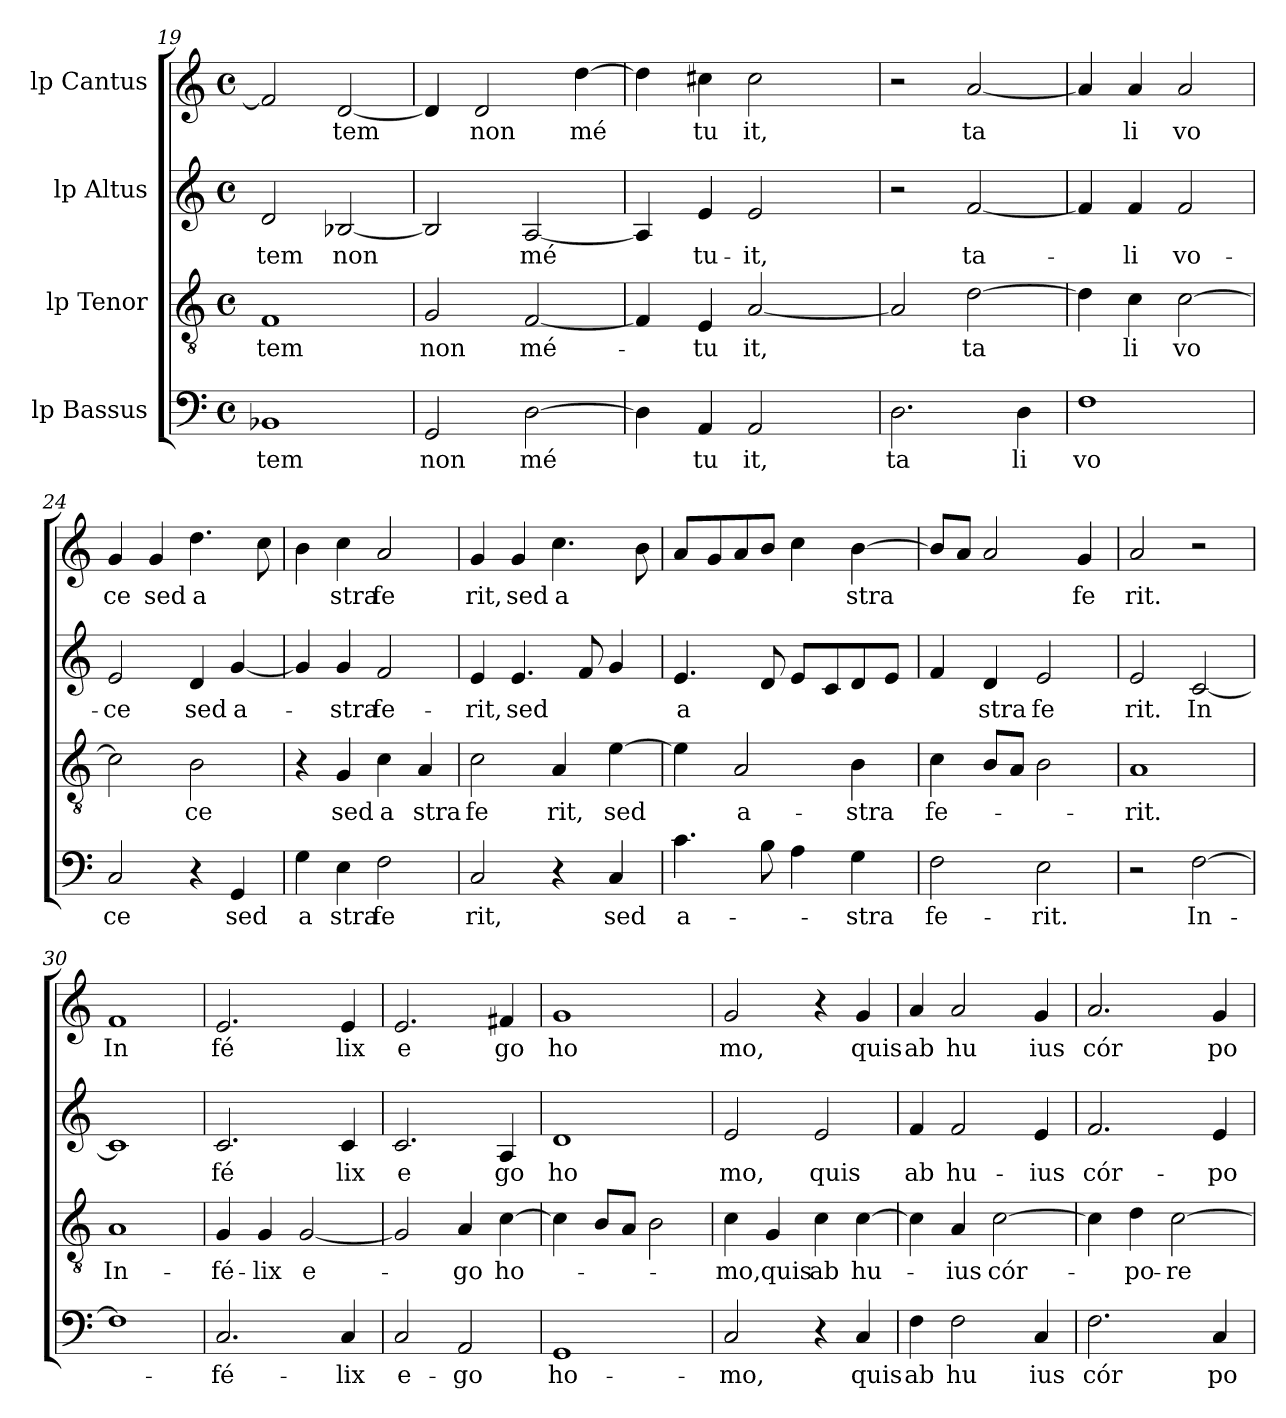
**kern	**text	**kern	**text	**kern	**text	**kern	**text
*part4	*part4	*part3	*part3	*part2	*part2	*part1	*part1
*staff4	*staff4	*staff3	*staff3	*staff2	*staff2	*staff1	*staff1
*I"lp Bassus	*	*I"lp Tenor	*	*I"lp Altus	*	*I"lp Cantus	*
*clefF4	*	*clefGv2	*	*clefG2	*	*clefG2	*
*M4/4	*	*M4/4	*	*M4/4	*	*M4/4	*
*met(c)	*	*met(c)	*	*met(c)	*	*met(c)	*
=19	=19	=19	=19	=19	=19	=19	=19
!	!LO:LY:b:cj	!	!LO:LY:b:cj	!	!LO:LY:b:cj	!	!
1BB-X	tem	1F	-tem	2d/	tem	2f/]	.
!	!	!	!	!	!LO:LY:b:cj	!	!LO:LY:b:cj
.	.	.	.	[<2B-X/	non	[<2d/	tem
=20	=20	=20	=20	=20	=20	=20	=20
!	!LO:LY:b:cj	!	!LO:LY:b:cj	!	!	!	!
2GG/	non	2G/	non	2B-/]	.	4d/]	.
!	!	!	!	!	!	!	!LO:LY:b:cj
.	.	.	.	.	.	2d/	non
!	!LO:LY:b:cj	!	!LO:LY:b:cj	!	!LO:LY:b:cj	!	!
[<2D\	mé	[>2F/	mé-	[>2A/	mé	.	.
!	!	!	!	!	!	!	!LO:LY:b:cj
.	.	.	.	.	.	[>4dd\	mé
!!LO:LB:g=z
=21	=21	=21	=21	=21	=21	=21	=21
*	*	*^	*	*^	*	*^	*
4D\]	.	4F/]	32.ryy	.	4A/]	32.ryy	.	4dd\]	32.ryy	.
.	.	.	2ryy	.	.	2ryy	.	.	2ryy	.
!	!LO:LY:b:cj	!	!	!LO:LY:b:cj	!	!	!LO:LY:b:cj	!	!	!LO:LY:b:cj
4AA/	tu	4E/	.	-tu	4e/	.	tu-	4cc#X\	.	tu
!	!LO:LY:b:cj	!	!	!LO:LY:b:cj	!	!	!LO:LY:b:cj	!	!	!LO:LY:b:cj
2AA/	it,	[<2A/	.	it,	2e/	.	-it,	2cc#\	.	it,
.	.	.	4ryy	.	.	4ryy	.	.	4ryy	.
.	.	.	8ryy	.	.	8ryy	.	.	8ryy	.
.	.	.	16ryy	.	.	16ryy	.	.	16ryy	.
.	.	.	64ryy	.	.	64ryy	.	.	64ryy	.
=22	=22	=22	=22	=22	=22	=22	=22	=22	=22	=22
!	!LO:LY:b:cj	!	!	!	!	!	!	!	!	!
*	*	*v	*v	*	*	*	*	*v	*v	*
*	*	*	*	*v	*v	*	*	*
2.D\	ta	2A/]	.	2r	.	2r	.
!	!	!	!LO:LY:b:cj	!	!LO:LY:b:cj	!	!LO:LY:b:cj
.	.	[>2d\	ta	[<2f/	ta-	[<2a/	ta
!	!LO:LY:b:cj	!	!	!	!	!	!
4D\	li	.	.	.	.	.	.
=23	=23	=23	=23	=23	=23	=23	=23
!	!LO:LY:b:cj	!	!	!	!	!	!
1F	vo	4d\]	.	4f/]	.	4a/]	.
!	!	!	!LO:LY:b:cj	!	!LO:LY:b:cj	!	!LO:LY:b:cj
.	.	4c\	li	4f/	-li	4a/	li
!	!	!	!LO:LY:b:cj	!	!LO:LY:b:cj	!	!LO:LY:b:cj
.	.	[>2c\	vo	2f/	vo-	2a/	vo
=24	=24	=24	=24	=24	=24	=24	=24
!	!LO:LY:b:cj	!	!	!	!LO:LY:b:cj	!	!LO:LY:b:cj
2C/	ce	2c\]	.	2e/	-ce	4g/	ce
!	!	!	!	!	!	!	!LO:LY:b:cj
.	.	.	.	.	.	4g/	sed
!	!	!	!LO:LY:b:cj	!	!LO:LY:b:cj	!	!LO:LY:b:cj
4r	.	2B\	ce	4d/	sed	4.dd\	a
!	!LO:LY:b:cj	!	!	!	!LO:LY:b:cj	!	!
4GG/	sed	.	.	[<4g/	a-	.	.
.	.	.	.	.	.	8cc\	.
=25	=25	=25	=25	=25	=25	=25	=25
!	!LO:LY:b:cj	!	!	!	!	!	!
4G\	a	4r	.	4g/]	.	4b\	.
!	!LO:LY:b:cj	!	!LO:LY:b:cj	!	!LO:LY:b:cj	!	!LO:LY:b:cj
4E\	stra	4G/	sed	4g/	-stra	4cc\	stra
!	!LO:LY:b:cj	!	!LO:LY:b:cj	!	!LO:LY:b:cj	!	!LO:LY:b:cj
2F\	fe	4c\	a	2f/	fe-	2a/	fe
!	!	!	!LO:LY:b:cj	!	!	!	!
.	.	4A/	stra	.	.	.	.
=26	=26	=26	=26	=26	=26	=26	=26
!	!LO:LY:b:cj	!	!LO:LY:b:cj	!	!LO:LY:b:cj	!	!LO:LY:b:cj
2C/	rit,	2c\	fe	4e/	-rit,	4g/	rit,
!	!	!	!	!	!LO:LY:b	!	!LO:LY:b:cj
.	.	.	.	4.e/	sed	4g/	sed
!	!	!	!LO:LY:b:cj	!	!	!	!LO:LY:b:cj
4r	.	4A/	rit,	.	.	4.cc\	a
.	.	.	.	8f/	.	.	.
!	!LO:LY:b:cj	!	!LO:LY:b:cj	!	!	!	!
4C/	sed	[>4e\	sed	4g/	.	.	.
.	.	.	.	.	.	8b\	.
!!LO:PB:g=z
=27	=27	=27	=27	=27	=27	=27	=27
!	!LO:LY:b:cj	!	!	!	!LO:LY:b:cj	!	!
*	*	*	*	*	*	*^	*
4.c\	a-	4e\]	.	4.e/	a	8a/L	16.ryy	.
.	.	.	.	.	.	.	2ryy	.
.	.	.	.	.	.	8g/	.	.
!	!	!	!LO:LY:b:cj	!	!	!	!	!
.	.	2A/	a-	.	.	8a/	.	.
8B\	.	.	.	8d/	.	8b/J	.	.
4A\	.	.	.	8e/L	.	4cc\	.	.
.	.	.	.	.	.	.	4ryy	.
.	.	.	.	8c/	.	.	.	.
!	!LO:LY:b:cj	!	!LO:LY:b:cj	!	!	!	!	!LO:LY:b
4G\	-stra	4B\	-stra	8d/	.	[>4b\	.	stra
.	.	.	.	.	.	.	8ryy	.
.	.	.	.	8e/J	.	.	.	.
.	.	.	.	.	.	.	32ryy	.
=28	=28	=28	=28	=28	=28	=28	=28	=28
!	!LO:LY:b:cj	!	!LO:LY:b:cj	!	!	!	!	!
*	*	*	*	*	*	*v	*v	*
2F\	fe-	4c\	fe-	4f/	.	8b/L]	.
.	.	.	.	.	.	8a/J	.
!	!	!	!	!	!LO:LY:b:cj	!	!
.	.	8B/L	.	4d/	stra	2a/	.
.	.	8A/J	.	.	.	.	.
!	!LO:LY:b:cj	!	!	!	!LO:LY:b:cj	!	!
2E\	-rit.	2B\	.	2e/	fe	.	.
!	!	!	!	!	!	!	!LO:LY:b:cj
.	.	.	.	.	.	4g/	fe
=29	=29	=29	=29	=29	=29	=29	=29
!	!	!	!LO:LY:b:cj	!	!LO:LY:b:cj	!	!LO:LY:b:cj
2r	.	1A	-rit.	2e/	rit.	2a/	rit.
!	!LO:LY:b:cj	!	!	!	!LO:LY:b:cj	!	!
[>2F\	In-	.	.	[<2c/	In	2r	.
=30	=30	=30	=30	=30	=30	=30	=30
!	!	!	!LO:LY:b:cj	!	!	!	!LO:LY:b:cj
1F]	.	1A	In-	1c]	.	1f	In
=31	=31	=31	=31	=31	=31	=31	=31
!	!LO:LY:b:cj	!	!LO:LY:b:cj	!	!LO:LY:b:cj	!	!LO:LY:b:cj
2.C/	-fé-	4G/	-fé-	2.c/	fé	2.e/	fé
!	!	!	!LO:LY:b:cj	!	!	!	!
.	.	4G/	-lix	.	.	.	.
!	!	!	!LO:LY:b:cj	!	!	!	!
.	.	[<2G/	e-	.	.	.	.
!	!LO:LY:b:cj	!	!	!	!LO:LY:b:cj	!	!LO:LY:b:cj
4C/	-lix	.	.	4c/	lix	4e/	lix
=32	=32	=32	=32	=32	=32	=32	=32
!	!LO:LY:b:cj	!	!	!	!LO:LY:b:cj	!	!LO:LY:b:cj
2C/	e-	2G/]	.	2.c/	e	2.e/	e
!	!LO:LY:b:cj	!	!LO:LY:b:cj	!	!	!	!
2AA/	-go	4A/	-go	.	.	.	.
!	!	!	!LO:LY:b:cj	!	!LO:LY:b:cj	!	!LO:LY:b:cj
.	.	[>4c\	ho-	4A/	go	4f#X/	go
=33	=33	=33	=33	=33	=33	=33	=33
!	!LO:LY:b:cj	!	!	!	!LO:LY:b:cj	!	!LO:LY:b:cj
1GG	ho-	4c\]	.	1d	ho	1g	ho
.	.	8B/L	.	.	.	.	.
.	.	8A/J	.	.	.	.	.
.	.	2B\	.	.	.	.	.
!!LO:LB:g=z
=34	=34	=34	=34	=34	=34	=34	=34
!	!LO:LY:b:cj	!	!LO:LY:b:cj	!	!LO:LY:b:cj	!	!LO:LY:b:cj
2C/	-mo,	4c\	-mo,	2e/	mo,	2g/	mo,
!	!	!	!LO:LY:b:cj	!	!	!	!
.	.	4G/	quis	.	.	.	.
!	!	!	!LO:LY:b:cj	!	!LO:LY:b:cj	!	!
4r	.	4c\	ab	2e/	quis	4r	.
!	!LO:LY:b:cj	!	!LO:LY:b:cj	!	!	!	!LO:LY:b:cj
4C/	quis	[>4c\	hu-	.	.	4g/	quis
=35	=35	=35	=35	=35	=35	=35	=35
!	!LO:LY:b:cj	!	!	!	!LO:LY:b:cj	!	!LO:LY:b:cj
4F\	ab	4c\]	.	4f/	ab	4a/	ab
!	!LO:LY:b:cj	!	!LO:LY:b:cj	!	!LO:LY:b:cj	!	!LO:LY:b:cj
2F\	hu	4A/	-ius	2f/	hu-	2a/	hu
!	!	!	!LO:LY:b:cj	!	!	!	!
.	.	[>2c\	cór-	.	.	.	.
!	!LO:LY:b:cj	!	!	!	!LO:LY:b:cj	!	!LO:LY:b:cj
4C/	ius	.	.	4e/	-ius	4g/	ius
=36	=36	=36	=36	=36	=36	=36	=36
!	!LO:LY:b:cj	!	!	!	!LO:LY:b:cj	!	!LO:LY:b:cj
2.F\	cór	4c\]	.	2.f/	cór-	2.a/	cór
!	!	!	!LO:LY:b:cj	!	!	!	!
.	.	4d\	-po-	.	.	.	.
!	!	!	!LO:LY:b:cj	!	!	!	!
.	.	[>2c\	-re	.	.	.	.
!	!LO:LY:b:cj	!	!	!	!LO:LY:b:cj	!	!LO:LY:b:cj
4C/	po	.	.	4e/	-po-	4g/	po
=	=	=	=	=	=	=	=
*-	*-	*-	*-	*-	*-	*-	*-
